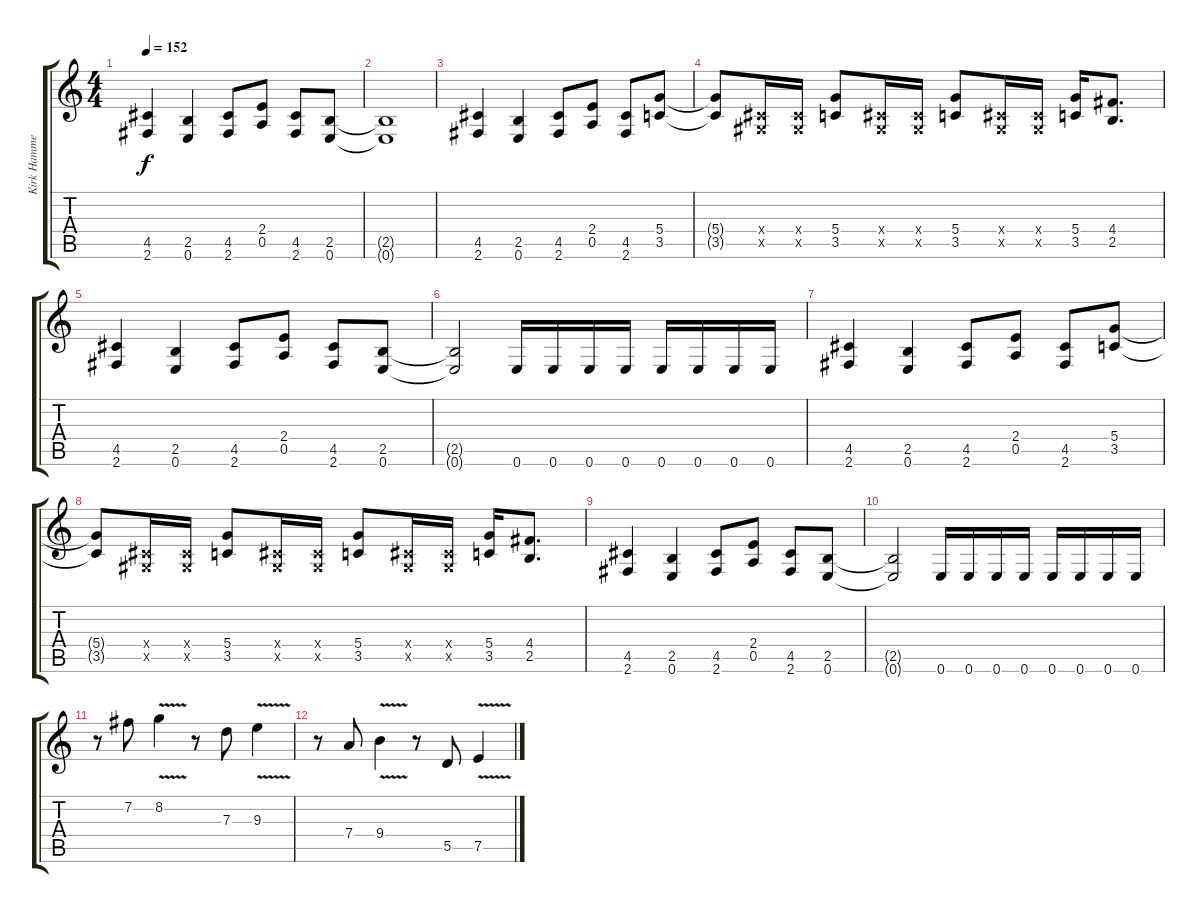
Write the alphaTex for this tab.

\track ("Kirk Hammett" "Kirk Hamme") {instrument distortionguitar bank 17}
\staff {score tabs}
\tuning (E4 B3 G3 D3 A2 E2) {hide}
\ts (4 4)
\tempo 152
\clef g2
\ks c
(4.5 2.6).4{dy f} (2.5 0.6).4 (4.5 2.6).8 (2.4 0.5).8 (4.5 2.6).8 (2.5 0.6).8 |
(2.5{t} 0.6{t}).1 |
(4.5 2.6).4 (2.5 0.6).4 (4.5 2.6).8 (2.4 0.5).8 (4.5 2.6).8 (5.4 3.5).8 |
(5.4{t} 3.5{t}).8 (-1.4{x} -1.5{x}).16 (-1.4{x} -1.5{x}).16 (5.4 3.5).8 (-1.4{x} -1.5{x}).16 (-1.4{x} -1.5{x}).16 (5.4 3.5).8 (-1.4{x} -1.5{x}).16 (-1.4{x} -1.5{x}).16 (5.4 3.5).16 (4.4 2.5).8{d} |
(4.5 2.6).4 (2.5 0.6).4 (4.5 2.6).8 (2.4 0.5).8 (4.5 2.6).8 (2.5 0.6).8 |
(2.5{t} 0.6{t}).2 0.6.16 0.6.16 0.6.16 0.6.16 0.6.16 0.6.16 0.6.16 0.6.16 |
(4.5 2.6).4 (2.5 0.6).4 (4.5 2.6).8 (2.4 0.5).8 (4.5 2.6).8 (5.4 3.5).8 |
(5.4{t} 3.5{t}).8 (-1.4{x} -1.5{x}).16 (-1.4{x} -1.5{x}).16 (5.4 3.5).8 (-1.4{x} -1.5{x}).16 (-1.4{x} -1.5{x}).16 (5.4 3.5).8 (-1.4{x} -1.5{x}).16 (-1.4{x} -1.5{x}).16 (5.4 3.5).16 (4.4 2.5).8{d} |
(4.5 2.6).4 (2.5 0.6).4 (4.5 2.6).8 (2.4 0.5).8 (4.5 2.6).8 (2.5 0.6).8 |
(2.5{t} 0.6{t}).2 0.6.16 0.6.16 0.6.16 0.6.16 0.6.16 0.6.16 0.6.16 0.6.16 |
r.8 7.2.8 8.2{v}.4 r.8 7.3.8 9.3{v}.4 |
r.8 7.4.8 9.4{v}.4 r.8 5.5.8 7.5{v}.4
